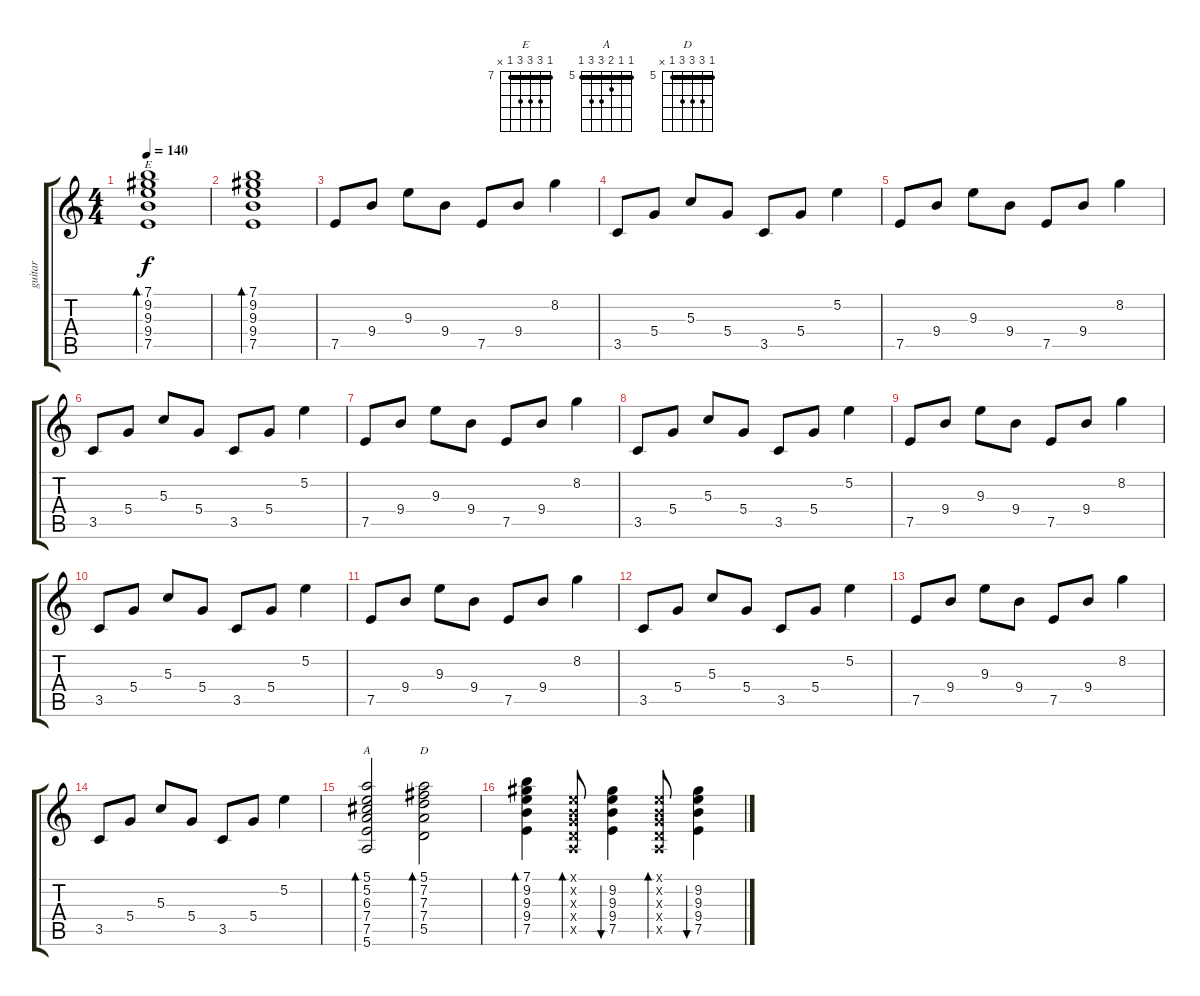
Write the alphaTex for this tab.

\track ("guitar" "guitar") {instrument electricguitarclean}
\staff {score tabs}
\tuning (E4 B3 G3 D3 A2 E2) {hide}
\chord ("E" 7 9 9 9 7 x) {firstfret 7 barre 7}
\chord ("A" 5 5 6 7 7 5) {firstfret 5 barre 5}
\chord ("D" 5 7 7 7 5 x) {firstfret 5 barre 5}
\ts (4 4)
\tempo 140
\clef g2
\ks c
(7.1 9.2 9.3 9.4 7.5).1{bd 30 ch "E" dy f} |
(7.1 9.2 9.3 9.4 7.5).1{bd 30} |
7.5.8 9.4.8 9.3.8 9.4.8 7.5.8 9.4.8 8.2.4 |
3.5.8 5.4.8 5.3.8 5.4.8 3.5.8 5.4.8 5.2.4 |
7.5.8 9.4.8 9.3.8 9.4.8 7.5.8 9.4.8 8.2.4 |
3.5.8 5.4.8 5.3.8 5.4.8 3.5.8 5.4.8 5.2.4 |
7.5.8 9.4.8 9.3.8 9.4.8 7.5.8 9.4.8 8.2.4 |
3.5.8 5.4.8 5.3.8 5.4.8 3.5.8 5.4.8 5.2.4 |
7.5.8 9.4.8 9.3.8 9.4.8 7.5.8 9.4.8 8.2.4 |
3.5.8 5.4.8 5.3.8 5.4.8 3.5.8 5.4.8 5.2.4 |
7.5.8 9.4.8 9.3.8 9.4.8 7.5.8 9.4.8 8.2.4 |
3.5.8 5.4.8 5.3.8 5.4.8 3.5.8 5.4.8 5.2.4 |
7.5.8 9.4.8 9.3.8 9.4.8 7.5.8 9.4.8 8.2.4 |
3.5.8 5.4.8 5.3.8 5.4.8 3.5.8 5.4.8 5.2.4 |
(5.1 5.2 6.3 7.4 7.5 5.6).2{bd 30 ch "A"} (5.1 7.2 7.3 7.4 5.5).2{bd 30 ch "D"} |
(7.1 9.2 9.3 9.4 7.5).4{bd 30} (0.1{x} 0.2{x} 0.3{x} 0.4{x} 0.5{x}).8{bd 30} (9.2 9.3 9.4 7.5).4{bu 30} (0.1{x} 0.2{x} 0.3{x} 0.4{x} 0.5{x}).8{bd 30} (9.2 9.3 9.4 7.5).4{bu 30}
